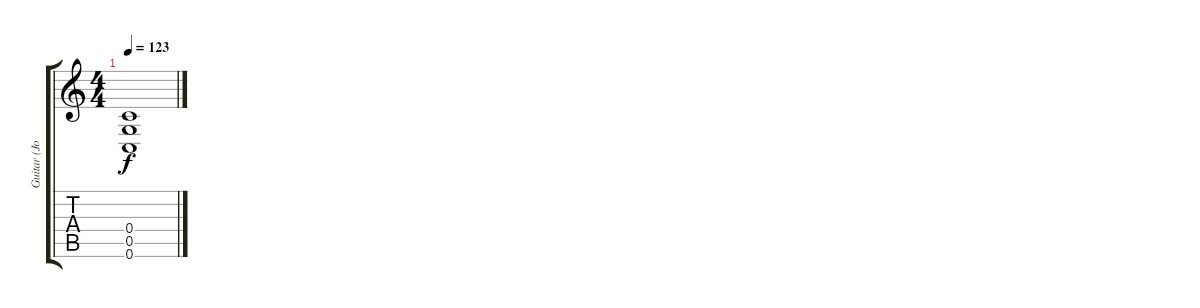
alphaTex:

\track ("Guitar (Joel Double)" "Guitar (Jo") {instrument overdrivenguitar}
\staff {score tabs}
\tuning (D4 A3 F3 C3 G2 C2) {hide}
\ts (4 4)
\tempo 123
\clef g2
\ks c
(0.4 0.5 0.6).1{dy f}
